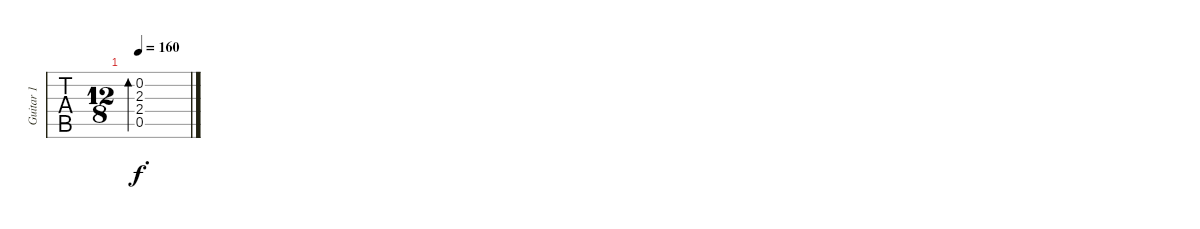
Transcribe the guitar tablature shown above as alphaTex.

\track ("Guitar 1" "Guitar 1") {instrument electricguitarclean}
\staff {tabs}
\tuning (E4 B3 G3 D3 A2 E2) {hide}
\ts (12 8)
\tempo 160
\clef g2
\ks a
(0.2 2.3 2.4 0.5).1{d bd 480 dy f}
